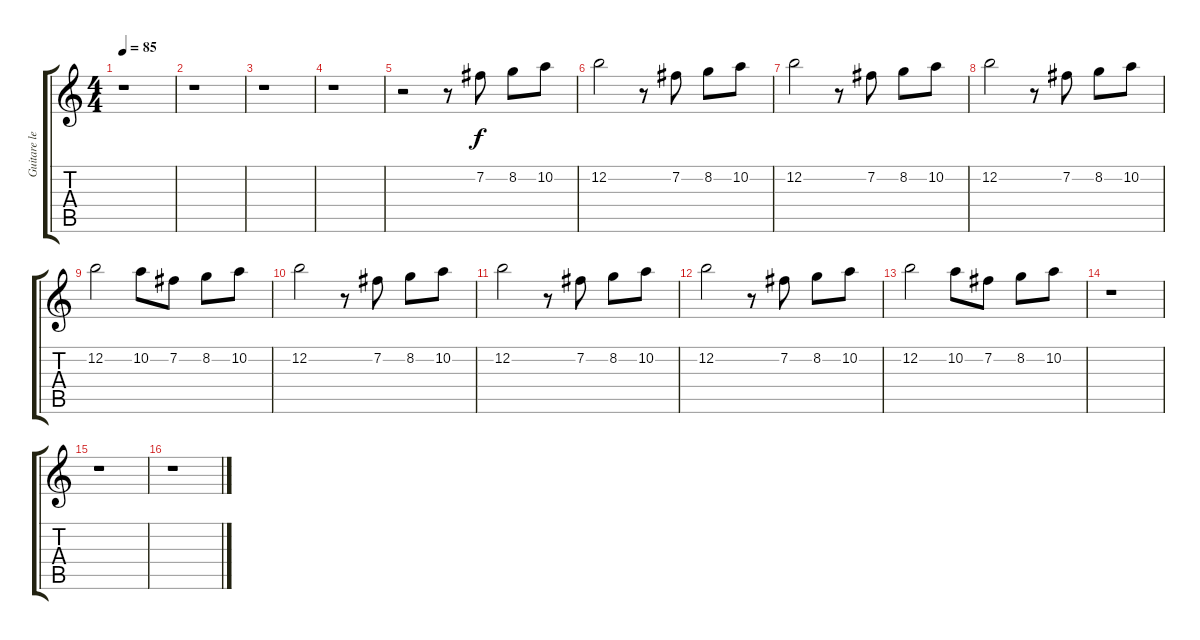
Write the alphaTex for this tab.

\track ("Guitare lead 2" "Guitare le") {instrument distortionguitar}
\staff {score tabs}
\tuning (E4 B3 G3 D3 A2 E2) {hide}
\ts (4 4)
\tempo 85
\clef g2
\ks c
r.1{dy f} |
r.1 |
r.1 |
r.1 |
r.2 r.8 7.2.8 8.2.8 10.2.8 |
12.2.2 r.8 7.2.8 8.2.8 10.2.8 |
12.2.2 r.8 7.2.8 8.2.8 10.2.8 |
12.2.2 r.8 7.2.8 8.2.8 10.2.8 |
12.2.2 10.2.8 7.2.8 8.2.8 10.2.8 |
12.2.2 r.8 7.2.8 8.2.8 10.2.8 |
12.2.2 r.8 7.2.8 8.2.8 10.2.8 |
12.2.2 r.8 7.2.8 8.2.8 10.2.8 |
12.2.2 10.2.8 7.2.8 8.2.8 10.2.8 |
r.1 |
r.1 |
r.1
